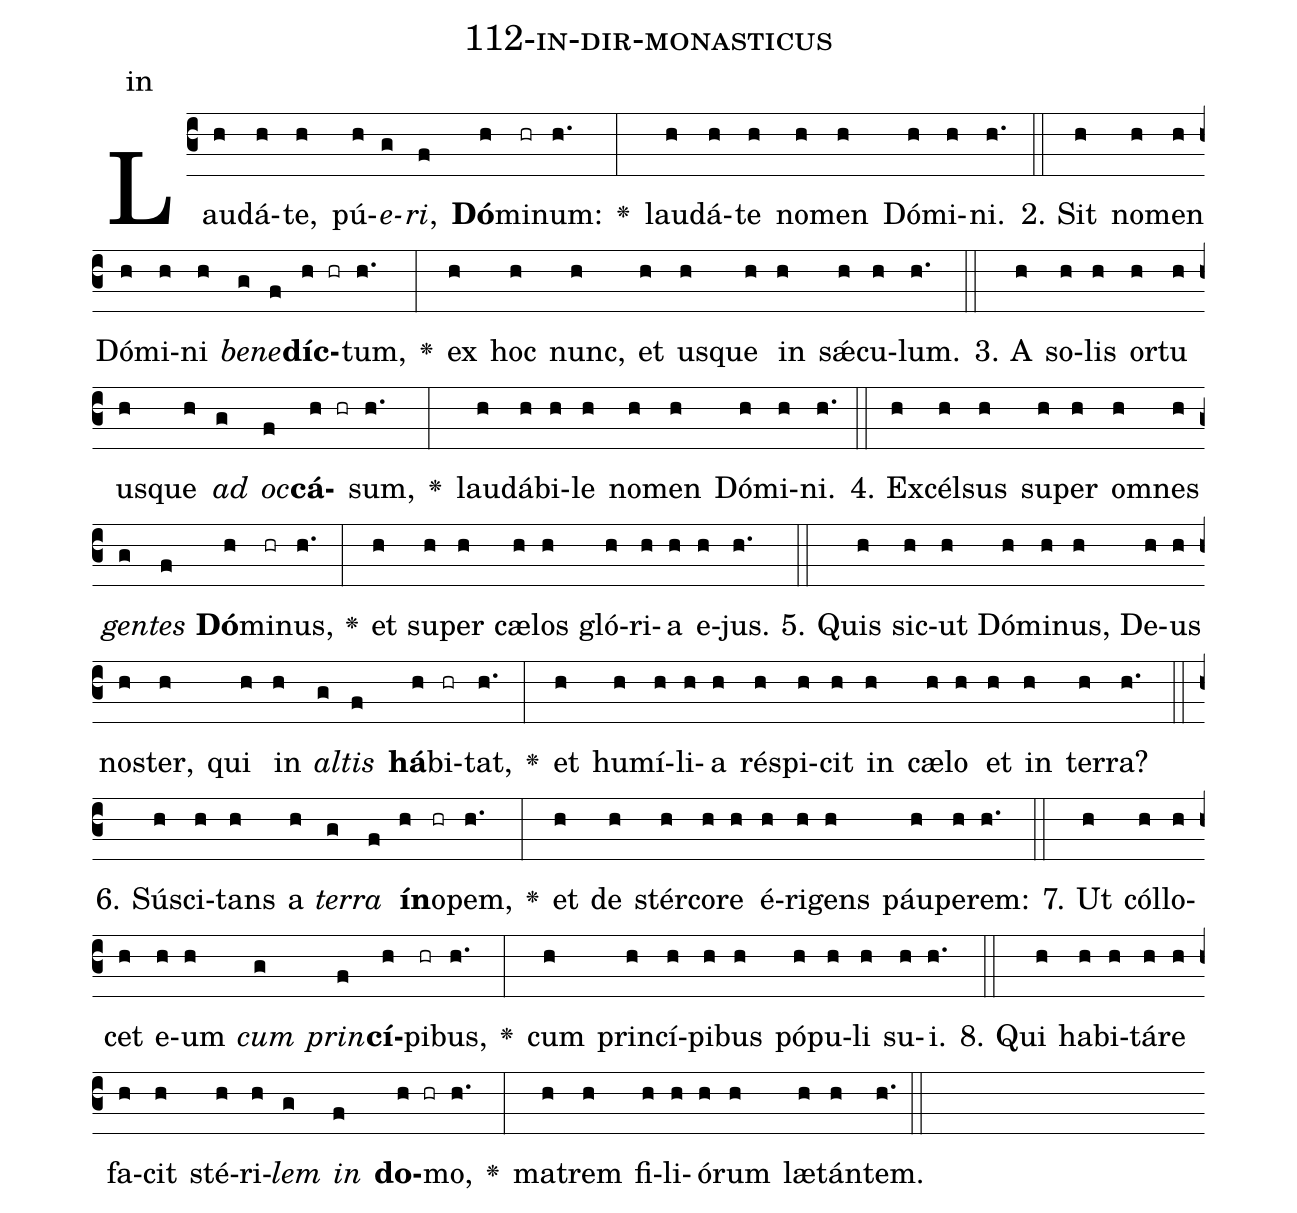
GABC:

name: 112-in-dir-monasticus;
annotation: in;
%%
(c3)Lau(h)dá(h)te,(h) pú(h)<i>e</i>(g)<i>ri</i>,(f) <b>Dó</b>(h)mi(hr)num:(h.) <v>\greheightstar</v>(:) lau(h)dá(h)te(h) no(h)men(h) Dó(h)mi(h)ni.(h.) (::)
2. Sit(h) no(h)men(h) Dó(h)mi(h)ni(h) <i>be</i>(g)<i>ne</i>(f)<b>díc</b>(h hr)tum,(h.) <v>\greheightstar</v>(:) ex(h) hoc(h) nunc,(h) et(h) us(h)que(h) in(h) sǽ(h)cu(h)lum.(h.) (::)
3. A(h) so(h)lis(h) or(h)tu(h) us(h)que(h) <i>ad</i>(g) <i>oc</i>(f)<b>cá</b>(h hr)sum,(h.) <v>\greheightstar</v>(:) lau(h)dá(h)bi(h)le(h) no(h)men(h) Dó(h)mi(h)ni.(h.) (::)
4. Ex(h)cél(h)sus(h) su(h)per(h) om(h)nes(h) <i>gen</i>(g)<i>tes</i>(f) <b>Dó</b>(h)mi(hr)nus,(h.) <v>\greheightstar</v>(:) et(h) su(h)per(h) cæ(h)los(h) gló(h)ri(h)a(h) e(h)jus.(h.) (::)
5. Quis(h) sic(h)ut(h) Dó(h)mi(h)nus,(h) De(h)us(h) nos(h)ter,(h) qui(h) in(h) <i>al</i>(g)<i>tis</i>(f) <b>há</b>(h)bi(hr)tat,(h.) <v>\greheightstar</v>(:) et(h) hu(h)mí(h)li(h)a(h) ré(h)spi(h)cit(h) in(h) cæ(h)lo(h) et(h) in(h) ter(h)ra?(h.) (::)
6. Sú(h)sci(h)tans(h) a(h) <i>ter</i>(g)<i>ra</i>(f) <b>ín</b>(h)o(hr)pem,(h.) <v>\greheightstar</v>(:) et(h) de(h) stér(h)co(h)re(h) é(h)ri(h)gens(h) páu(h)pe(h)rem:(h.) (::)
7. Ut(h) cól(h)lo(h)cet(h) e(h)um(h) <i>cum</i>(g) <i>prin</i>(f)<b>cí</b>(h)pi(hr)bus,(h.) <v>\greheightstar</v>(:) cum(h) prin(h)cí(h)pi(h)bus(h) pó(h)pu(h)li(h) su(h)i.(h.) (::)
8. Qui(h) ha(h)bi(h)tá(h)re(h) fa(h)cit(h) sté(h)ri(h)<i>lem</i>(g) <i>in</i>(f) <b>do</b>(h hr)mo,(h.) <v>\greheightstar</v>(:) ma(h)trem(h) fi(h)li(h)ó(h)rum(h) læ(h)tán(h)tem.(h.) (::)
